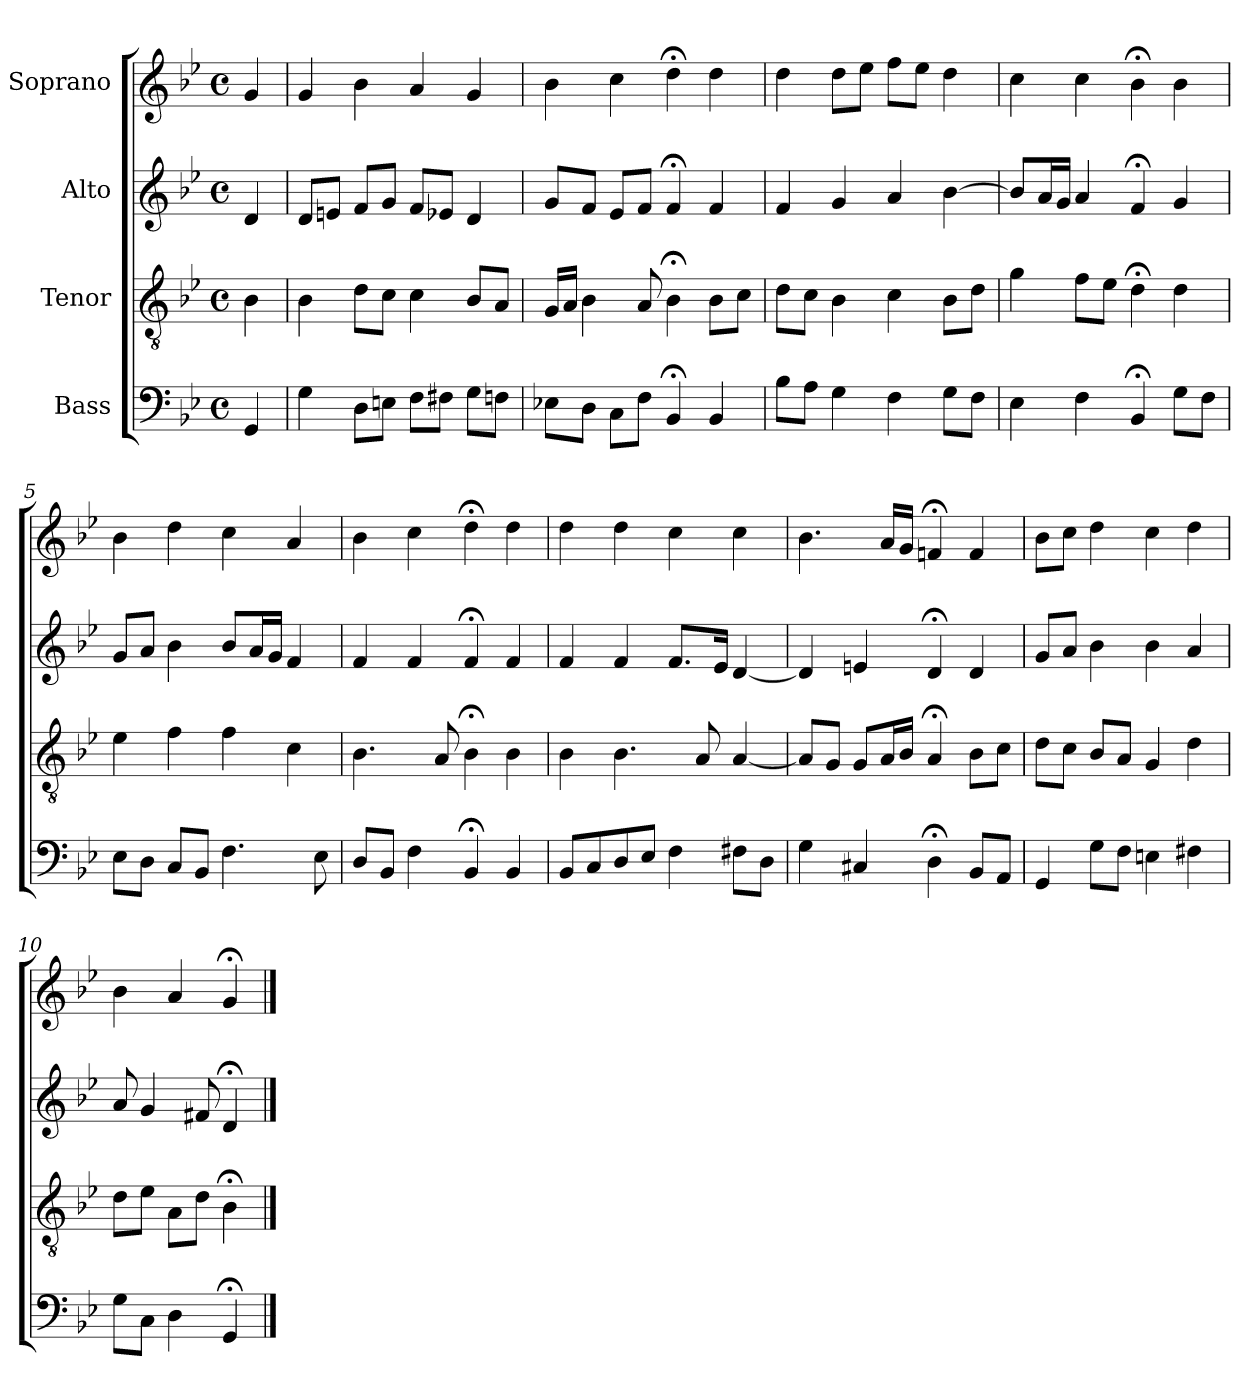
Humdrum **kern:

**kern	**kern	**kern	**kern
*part4	*part3	*part2	*part1
*staff4	*staff3	*staff2	*staff1
*I"Bass	*I"Tenor	*I"Alto	*I"Soprano
*clefF4	*clefGv2	*clefG2	*clefG2
*k[b-e-]	*k[b-e-]	*k[b-e-]	*k[b-e-]
*M4/4	*M4/4	*M4/4	*M4/4
*met(c)	*met(c)	*met(c)	*met(c)
=	=	=	=
4GG	4B-	4d	4g
=1	=1	=1	=1
4G	4B-	8dL	4g
.	.	8enJ	.
8DL	8dL	8fL	4b-
8EnJ	8cJ	8gJ	.
8FL	4c	8fL	4a
8F#XJ	.	8e-XJ	.
8GL	8B-L	4d	4g
8FnJ	8AJ	.	.
=2	=2	=2	=2
8E-XL	16GLL	8gL	4b-
.	16AJJ	.	.
8DJ	4B-	8fJ	.
8CL	.	8e-L	4cc
8FJ	8A	8fJ	.
4BB-;<	4B-;<	4f;<	4dd;<
4BB-	8B-L	4f	4dd
.	8cJ	.	.
=3	=3	=3	=3
8B-L	8dL	4f	4dd
8AJ	8cJ	.	.
4G	4B-	4g	8ddL
.	.	.	8ee-J
4F	4c	4a	8ffL
.	.	.	8ee-J
8GL	8B-L	[4b-	4dd
8FJ	8dJ	.	.
=4	=4	=4	=4
4E-	4g	8b-L]	4cc
.	.	16aL	.
.	.	16gJJ	.
4F	8fL	4a	4cc
.	8e-J	.	.
4BB-;<	4d;<	4f;<	4b-;<
8GL	4d	4g	4b-
8FJ	.	.	.
=5	=5	=5	=5
8E-L	4e-	8gL	4b-
8DJ	.	8aJ	.
8CL	4f	4b-	4dd
8BB-J	.	.	.
4.F	4f	8b-L	4cc
.	.	16aL	.
.	.	16gJJ	.
.	4c	4f	4a
8E-	.	.	.
=6	=6	=6	=6
8DL	4.B-	4f	4b-
8BB-J	.	.	.
4F	.	4f	4cc
.	8A	.	.
4BB-;<	4B-;<	4f;<	4dd;<
4BB-	4B-	4f	4dd
=7	=7	=7	=7
8BB-L	4B-	4f	4dd
8C	.	.	.
8D	4.B-	4f	4dd
8E-J	.	.	.
4F	.	8.fL	4cc
.	8A	.	.
.	.	16e-Jk	.
8F#XL	[4A	[4d	4cc
8DJ	.	.	.
=8	=8	=8	=8
4G	8AL]	4d]	4.b-
.	8GJ	.	.
4C#X	8GL	4en	.
.	16AL	.	16aLL
.	16B-JJ	.	16gJJ
4D;<	4A;<	4d;<	4fn;<
8BB-L	8B-L	4d	4f
8AAJ	8cJ	.	.
=9	=9	=9	=9
4GG	8dL	8gL	8b-L
.	8cJ	8aJ	8ccJ
8GL	8B-L	4b-	4dd
8FJ	8AJ	.	.
4En	4G	4b-	4cc
4F#X	4d	4a	4dd
=10	=10	=10	=10
8GL	8dL	8a	4b-
8CJ	8e-J	4g	.
4D	8AL	.	4a
.	8dJ	8f#X	.
4GG;<	4B-;<	4d;<	4g;<
==	==	==	==
*-	*-	*-	*-
